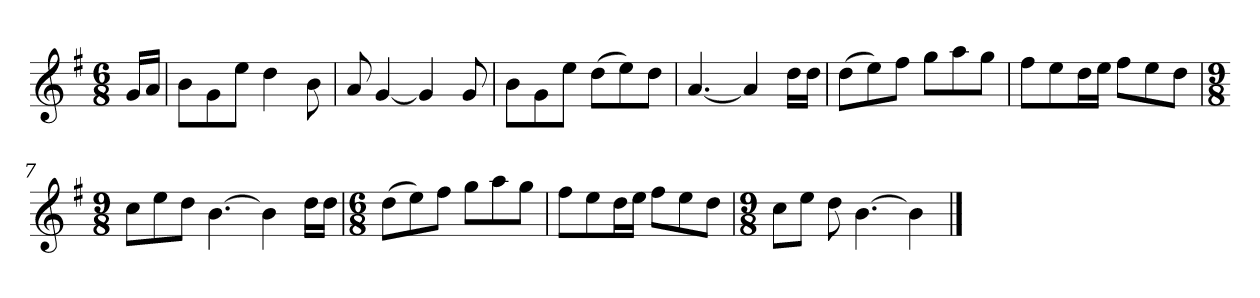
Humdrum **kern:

**kern
*part1
*staff1
*k[f#]
*M6/8
*MM120
=
16gLL
16aJJ
=1
8bL
8g
8eeJ
4dd
8b
=2
8a
[4g
4g]
8g
=3
8bL
8g
8eeJ
(8ddL
8ee)
8ddJ
=4
[4.a
4a]
16ddLL
16ddJJ
=5
(8ddL
8ee)
8ff#J
8ggL
8aa
8ggJ
=6
8ff#L
8ee
16ddL
16eeJJ
8ff#L
8ee
8ddJ
=7
*M9/8
8ccL
8ee
8ddJ
[4.b
4b]
16ddLL
16ddJJ
=8
*M6/8
(8ddL
8ee)
8ff#J
8ggL
8aa
8ggJ
=9
8ff#L
8ee
16ddL
16eeJJ
8ff#L
8ee
8ddJ
=10
*M9/8
8ccL
8eeJ
8dd
[4.b
4b]
==
*-
